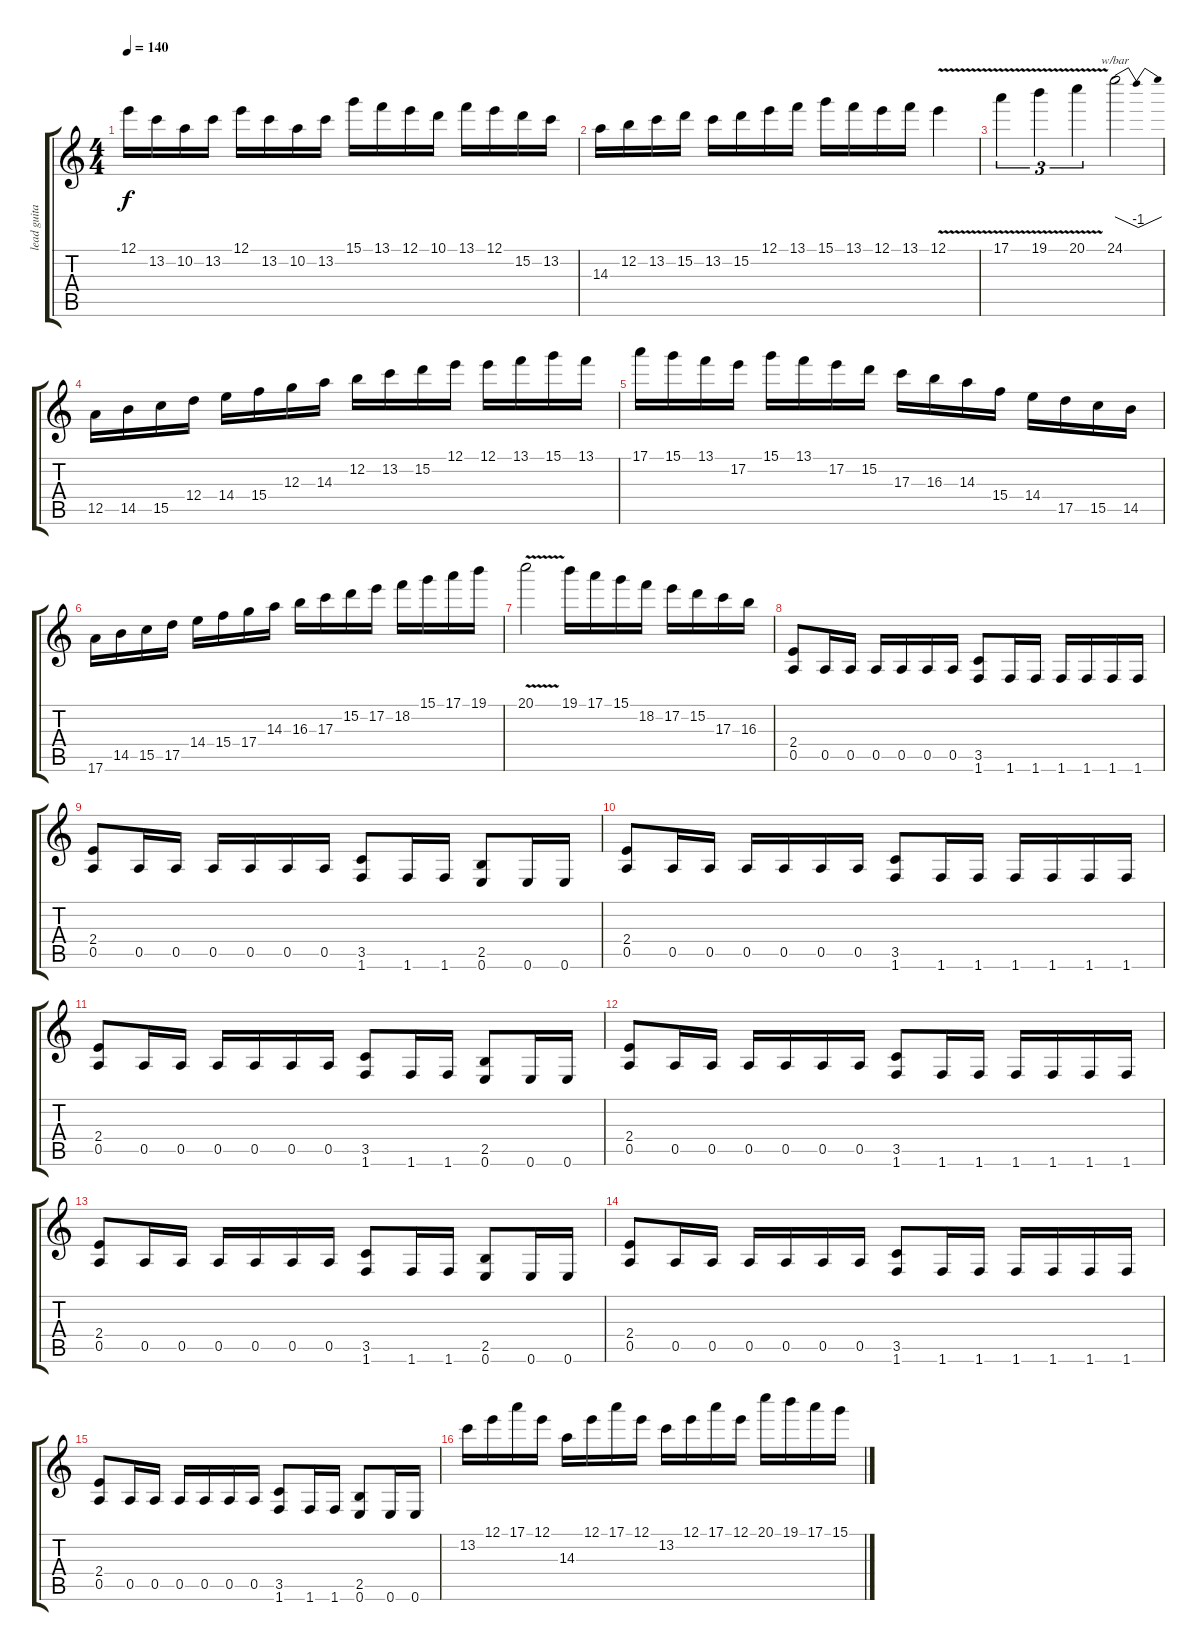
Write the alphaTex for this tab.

\track ("lead guitar" "lead guita") {instrument distortionguitar}
\staff {score tabs}
\tuning (E4 B3 G3 D3 A2 E2) {hide}
\ts (4 4)
\tempo 140
\clef g2
\ks c
12.1.16{dy f} 13.2.16 10.2.16 13.2.16 12.1.16 13.2.16 10.2.16 13.2.16 15.1.16 13.1.16 12.1.16 10.1.16 13.1.16 12.1.16 15.2.16 13.2.16 |
14.3.16 12.2.16 13.2.16 15.2.16 13.2.16 15.2.16 12.1.16 13.1.16 15.1.16 13.1.16 12.1.16 13.1.16 12.1{v}.4 |
17.1{v}.4{tu (3 2)} 19.1{v}.4{tu (3 2)} 20.1{v}.4{tu (3 2)} 24.1.2{tbe (dip default 0 0 30 -4 60 0)} |
12.5.16 14.5.16 15.5.16 12.4.16 14.4.16 15.4.16 12.3.16 14.3.16 12.2.16 13.2.16 15.2.16 12.1.16 12.1.16 13.1.16 15.1.16 13.1.16 |
17.1.16 15.1.16 13.1.16 17.2.16 15.1.16 13.1.16 17.2.16 15.2.16 17.3.16 16.3.16 14.3.16 15.4.16 14.4.16 17.5.16 15.5.16 14.5.16 |
17.6.16 14.5.16 15.5.16 17.5.16 14.4.16 15.4.16 17.4.16 14.3.16 16.3.16 17.3.16 15.2.16 17.2.16 18.2.16 15.1.16 17.1.16 19.1.16 |
20.1{v}.2 19.1.16 17.1.16 15.1.16 18.2.16 17.2.16 15.2.16 17.3.16 16.3.16 |
(2.4 0.5).8 0.5.16 0.5.16 0.5.16 0.5.16 0.5.16 0.5.16 (3.5 1.6).8 1.6.16 1.6.16 1.6.16 1.6.16 1.6.16 1.6.16 |
(2.4 0.5).8 0.5.16 0.5.16 0.5.16 0.5.16 0.5.16 0.5.16 (3.5 1.6).8 1.6.16 1.6.16 (2.5 0.6).8 0.6.16 0.6.16 |
(2.4 0.5).8 0.5.16 0.5.16 0.5.16 0.5.16 0.5.16 0.5.16 (3.5 1.6).8 1.6.16 1.6.16 1.6.16 1.6.16 1.6.16 1.6.16 |
(2.4 0.5).8 0.5.16 0.5.16 0.5.16 0.5.16 0.5.16 0.5.16 (3.5 1.6).8 1.6.16 1.6.16 (2.5 0.6).8 0.6.16 0.6.16 |
(2.4 0.5).8 0.5.16 0.5.16 0.5.16 0.5.16 0.5.16 0.5.16 (3.5 1.6).8 1.6.16 1.6.16 1.6.16 1.6.16 1.6.16 1.6.16 |
(2.4 0.5).8 0.5.16 0.5.16 0.5.16 0.5.16 0.5.16 0.5.16 (3.5 1.6).8 1.6.16 1.6.16 (2.5 0.6).8 0.6.16 0.6.16 |
(2.4 0.5).8 0.5.16 0.5.16 0.5.16 0.5.16 0.5.16 0.5.16 (3.5 1.6).8 1.6.16 1.6.16 1.6.16 1.6.16 1.6.16 1.6.16 |
(2.4 0.5).8 0.5.16 0.5.16 0.5.16 0.5.16 0.5.16 0.5.16 (3.5 1.6).8 1.6.16 1.6.16 (2.5 0.6).8 0.6.16 0.6.16 |
13.2.16 12.1.16 17.1.16 12.1.16 14.3.16 12.1.16 17.1.16 12.1.16 13.2.16 12.1.16 17.1.16 12.1.16 20.1.16 19.1.16 17.1.16 15.1.16
